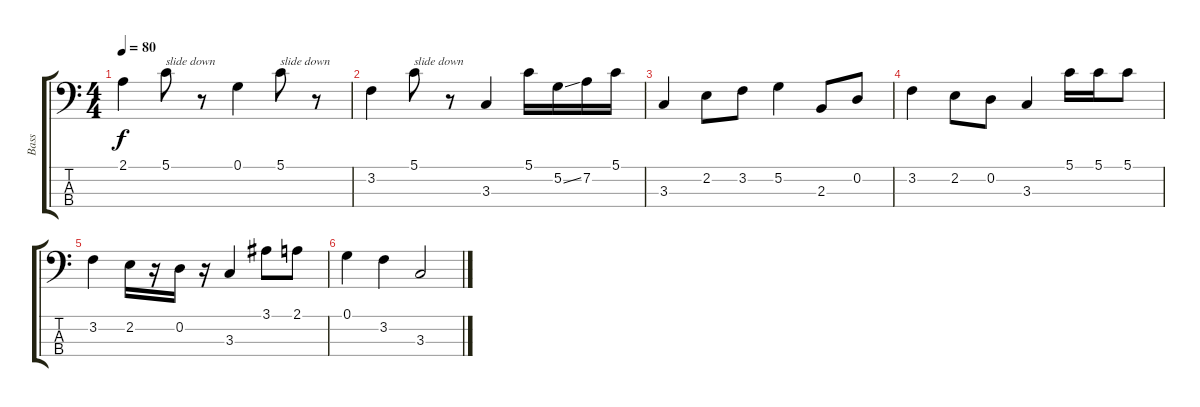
\track ("Bass" "Bass") {instrument electricbassfinger}
\staff {score tabs}
\tuning (G2 D2 A1 E1) {hide}
\ts (4 4)
\tempo 80
\clef f4
\ks c
2.1.4{dy f} 5.1.8{txt "slide down"} r.8 0.1.4 5.1.8{txt "slide down"} r.8 |
3.2.4 5.1.8{txt "slide down"} r.8 3.3.4 5.1.16 5.2{ss}.16 7.2.16 5.1.16 |
3.3.4 2.2.8 3.2.8 5.2.4 2.3.8 0.2.8 |
3.2.4 2.2.8 0.2.8 3.3.4 5.1.16 5.1.16 5.1.8 |
3.2.4 2.2.16 r.16 0.2.16 r.16 3.3.4 3.1.8 2.1.8 |
0.1.4 3.2.4 3.3.2
